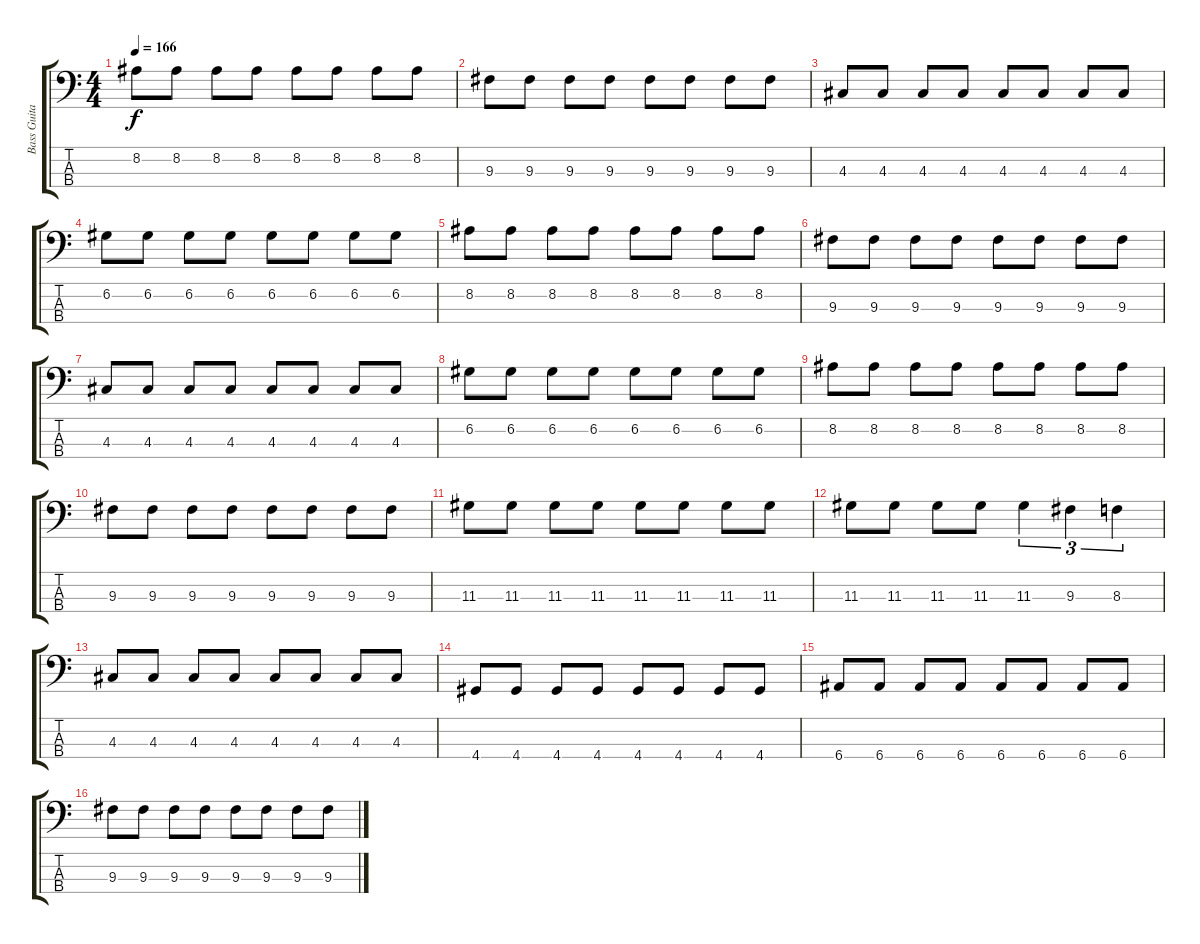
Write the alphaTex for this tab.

\track ("Bass Guitar" "Bass Guita") {instrument electricbassfinger}
\staff {score tabs}
\tuning (G2 D2 A1 E1) {hide}
\ts (4 4)
\tempo 166
\clef f4
\ks c
8.2.8{dy f} 8.2.8 8.2.8 8.2.8 8.2.8 8.2.8 8.2.8 8.2.8 |
9.3.8 9.3.8 9.3.8 9.3.8 9.3.8 9.3.8 9.3.8 9.3.8 |
4.3.8 4.3.8 4.3.8 4.3.8 4.3.8 4.3.8 4.3.8 4.3.8 |
6.2.8 6.2.8 6.2.8 6.2.8 6.2.8 6.2.8 6.2.8 6.2.8 |
8.2.8 8.2.8 8.2.8 8.2.8 8.2.8 8.2.8 8.2.8 8.2.8 |
9.3.8 9.3.8 9.3.8 9.3.8 9.3.8 9.3.8 9.3.8 9.3.8 |
4.3.8 4.3.8 4.3.8 4.3.8 4.3.8 4.3.8 4.3.8 4.3.8 |
6.2.8 6.2.8 6.2.8 6.2.8 6.2.8 6.2.8 6.2.8 6.2.8 |
8.2.8 8.2.8 8.2.8 8.2.8 8.2.8 8.2.8 8.2.8 8.2.8 |
9.3.8 9.3.8 9.3.8 9.3.8 9.3.8 9.3.8 9.3.8 9.3.8 |
11.3.8 11.3.8 11.3.8 11.3.8 11.3.8 11.3.8 11.3.8 11.3.8 |
11.3.8 11.3.8 11.3.8 11.3.8 11.3.4{tu (3 2)} 9.3.4{tu (3 2)} 8.3.4{tu (3 2)} |
4.3.8 4.3.8 4.3.8 4.3.8 4.3.8 4.3.8 4.3.8 4.3.8 |
4.4.8 4.4.8 4.4.8 4.4.8 4.4.8 4.4.8 4.4.8 4.4.8 |
6.4.8 6.4.8 6.4.8 6.4.8 6.4.8 6.4.8 6.4.8 6.4.8 |
9.3.8 9.3.8 9.3.8 9.3.8 9.3.8 9.3.8 9.3.8 9.3.8
